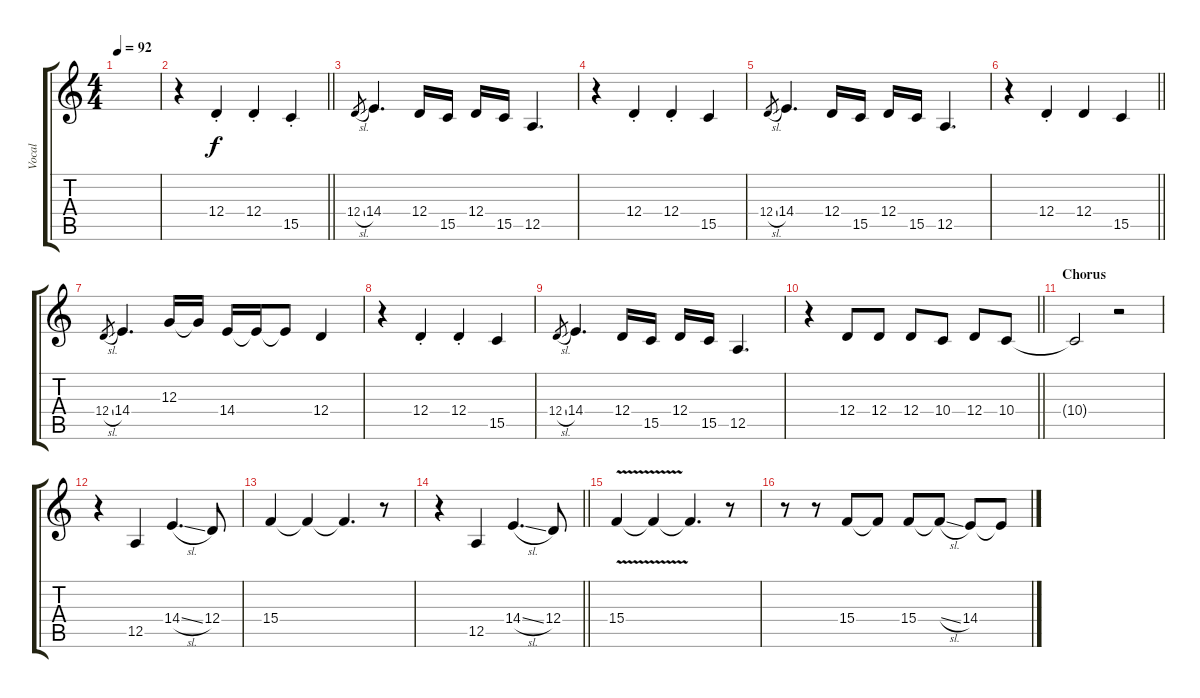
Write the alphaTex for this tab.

\track ("Vocal" "Vocal") {instrument flute}
\staff {score tabs}
\tuning (E4 B3 G3 D3 A2 E2) {hide}
\ts (4 4)
\tempo 92
\clef g2
\ks c
|
\barLineRight lightlight
r.4{instrument flute} 12.4{st}.4{dy f} 12.4{st}.4 15.5{st}.4 |
\section ("" "")
12.4{sl}.8{gr} 14.4.4{d} 12.4.16 15.5.16 12.4.16 15.5.16 12.5.4{d} |
r.4 12.4{st}.4 12.4{st}.4 15.5.4 |
12.4{sl}.8{gr} 14.4.4{d} 12.4.16 15.5.16 12.4.16 15.5.16 12.5.4{d} |
\barLineRight lightlight
r.4 12.4{st}.4 12.4.4 15.5.4 |
\section ("" "")
12.4{sl}.8{gr} 14.4.4{d} 12.3.16 12.3{t}.16 14.4.16 14.4{t}.16 14.4{t}.8 12.4.4 |
r.4 12.4{st}.4 12.4{st}.4 15.5.4 |
12.4{sl}.8{gr} 14.4.4{d} 12.4.16 15.5.16 12.4.16 15.5.16 12.5.4{d} |
\barLineRight lightlight
r.4 12.4.8 12.4.8 12.4.8 10.4.8 12.4.8 10.4.8 |
\section ("" "Chorus")
10.4{t}.2 r.2 |
r.4 12.5.4 14.4{sl}.4{d} 12.4.8 |
15.4.4 15.4{t}.4 15.4{t}.4{d} r.8 |
\barLineRight lightlight
r.4 12.5.4 14.4{sl}.4{d} 12.4.8 |
\section ("" "")
15.4{v}.4 15.4{t}.4 15.4{t}.4{d} r.8 |
r.8 r.8 15.4.8 15.4{t}.8 15.4.8 15.4{sl t}.8 14.4.8 14.4{t}.8
